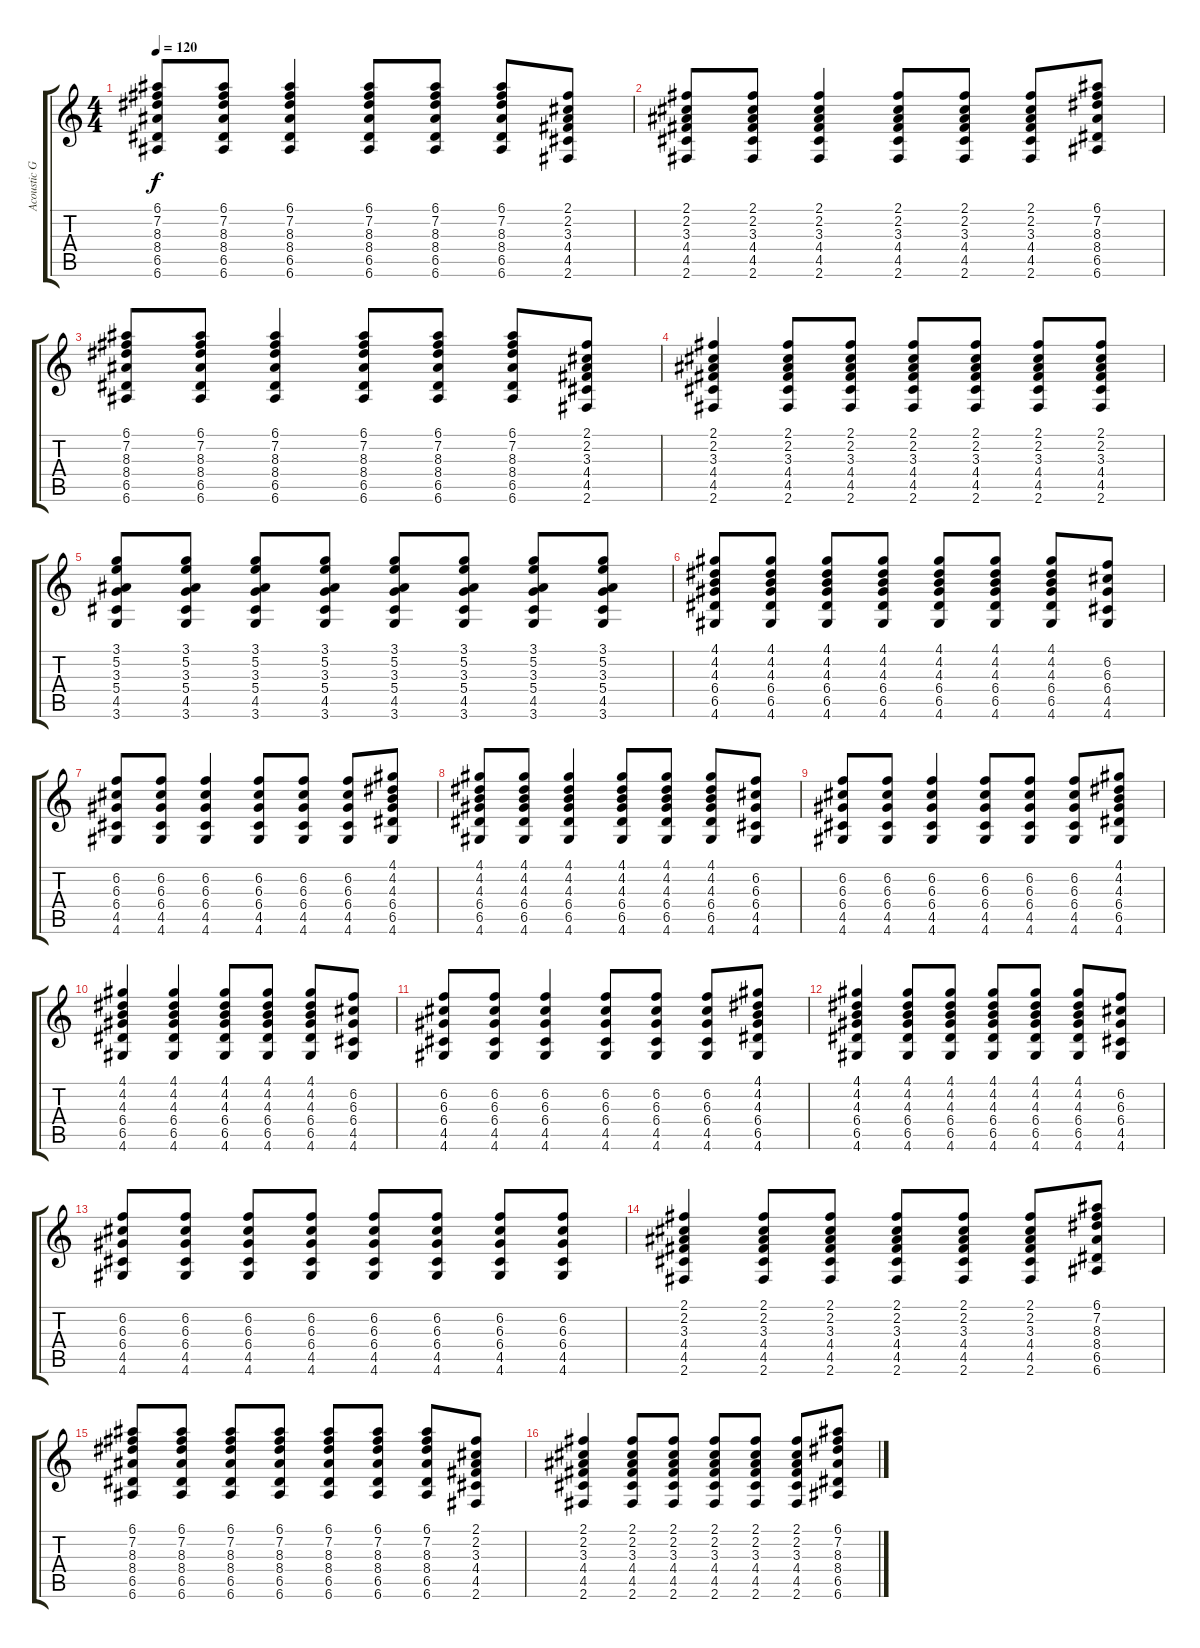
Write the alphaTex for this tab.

\track ("Acoustic Guitar 12-String" "Acoustic G") {instrument acousticguitarsteel}
\staff {score tabs}
\tuning (E4 B3 G3 D3 A2 E2) {hide}
\ts (4 4)
\tempo 120
\clef g2
\ks c
(6.1 7.2 8.3 8.4 6.5 6.6).8{dy f} (6.1 7.2 8.3 8.4 6.5 6.6).8 (6.1 7.2 8.3 8.4 6.5 6.6).4 (6.1 7.2 8.3 8.4 6.5 6.6).8 (6.1 7.2 8.3 8.4 6.5 6.6).8 (6.1 7.2 8.3 8.4 6.5 6.6).8 (2.1 2.2 3.3 4.4 4.5 2.6).8 |
(2.1 2.2 3.3 4.4 4.5 2.6).8 (2.1 2.2 3.3 4.4 4.5 2.6).8 (2.1 2.2 3.3 4.4 4.5 2.6).4 (2.1 2.2 3.3 4.4 4.5 2.6).8 (2.1 2.2 3.3 4.4 4.5 2.6).8 (2.1 2.2 3.3 4.4 4.5 2.6).8 (6.1 7.2 8.3 8.4 6.5 6.6).8 |
(6.1 7.2 8.3 8.4 6.5 6.6).8 (6.1 7.2 8.3 8.4 6.5 6.6).8 (6.1 7.2 8.3 8.4 6.5 6.6).4 (6.1 7.2 8.3 8.4 6.5 6.6).8 (6.1 7.2 8.3 8.4 6.5 6.6).8 (6.1 7.2 8.3 8.4 6.5 6.6).8 (2.1 2.2 3.3 4.4 4.5 2.6).8 |
(2.1 2.2 3.3 4.4 4.5 2.6).4 (2.1 2.2 3.3 4.4 4.5 2.6).8 (2.1 2.2 3.3 4.4 4.5 2.6).8 (2.1 2.2 3.3 4.4 4.5 2.6).8 (2.1 2.2 3.3 4.4 4.5 2.6).8 (2.1 2.2 3.3 4.4 4.5 2.6).8 (2.1 2.2 3.3 4.4 4.5 2.6).8 |
(3.1 5.2 3.3 5.4 4.5 3.6).8 (3.1 5.2 3.3 5.4 4.5 3.6).8 (3.1 5.2 3.3 5.4 4.5 3.6).8 (3.1 5.2 3.3 5.4 4.5 3.6).8 (3.1 5.2 3.3 5.4 4.5 3.6).8 (3.1 5.2 3.3 5.4 4.5 3.6).8 (3.1 5.2 3.3 5.4 4.5 3.6).8 (3.1 5.2 3.3 5.4 4.5 3.6).8 |
(4.1 4.2 4.3 6.4 6.5 4.6).8 (4.1 4.2 4.3 6.4 6.5 4.6).8 (4.1 4.2 4.3 6.4 6.5 4.6).8 (4.1 4.2 4.3 6.4 6.5 4.6).8 (4.1 4.2 4.3 6.4 6.5 4.6).8 (4.1 4.2 4.3 6.4 6.5 4.6).8 (4.1 4.2 4.3 6.4 6.5 4.6).8 (6.2 6.3 6.4 4.5 4.6).8 |
(6.2 6.3 6.4 4.5 4.6).8 (6.2 6.3 6.4 4.5 4.6).8 (6.2 6.3 6.4 4.5 4.6).4 (6.2 6.3 6.4 4.5 4.6).8 (6.2 6.3 6.4 4.5 4.6).8 (6.2 6.3 6.4 4.5 4.6).8 (4.1 4.2 4.3 6.4 6.5 4.6).8 |
(4.1 4.2 4.3 6.4 6.5 4.6).8 (4.1 4.2 4.3 6.4 6.5 4.6).8 (4.1 4.2 4.3 6.4 6.5 4.6).4 (4.1 4.2 4.3 6.4 6.5 4.6).8 (4.1 4.2 4.3 6.4 6.5 4.6).8 (4.1 4.2 4.3 6.4 6.5 4.6).8 (6.2 6.3 6.4 4.5 4.6).8 |
(6.2 6.3 6.4 4.5 4.6).8 (6.2 6.3 6.4 4.5 4.6).8 (6.2 6.3 6.4 4.5 4.6).4 (6.2 6.3 6.4 4.5 4.6).8 (6.2 6.3 6.4 4.5 4.6).8 (6.2 6.3 6.4 4.5 4.6).8 (4.1 4.2 4.3 6.4 6.5 4.6).8 |
(4.1 4.2 4.3 6.4 6.5 4.6).4 (4.1 4.2 4.3 6.4 6.5 4.6).4 (4.1 4.2 4.3 6.4 6.5 4.6).8 (4.1 4.2 4.3 6.4 6.5 4.6).8 (4.1 4.2 4.3 6.4 6.5 4.6).8 (6.2 6.3 6.4 4.5 4.6).8 |
(6.2 6.3 6.4 4.5 4.6).8 (6.2 6.3 6.4 4.5 4.6).8 (6.2 6.3 6.4 4.5 4.6).4 (6.2 6.3 6.4 4.5 4.6).8 (6.2 6.3 6.4 4.5 4.6).8 (6.2 6.3 6.4 4.5 4.6).8 (4.1 4.2 4.3 6.4 6.5 4.6).8 |
(4.1 4.2 4.3 6.4 6.5 4.6).4 (4.1 4.2 4.3 6.4 6.5 4.6).8 (4.1 4.2 4.3 6.4 6.5 4.6).8 (4.1 4.2 4.3 6.4 6.5 4.6).8 (4.1 4.2 4.3 6.4 6.5 4.6).8 (4.1 4.2 4.3 6.4 6.5 4.6).8 (6.2 6.3 6.4 4.5 4.6).8 |
(6.2 6.3 6.4 4.5 4.6).8 (6.2 6.3 6.4 4.5 4.6).8 (6.2 6.3 6.4 4.5 4.6).8 (6.2 6.3 6.4 4.5 4.6).8 (6.2 6.3 6.4 4.5 4.6).8 (6.2 6.3 6.4 4.5 4.6).8 (6.2 6.3 6.4 4.5 4.6).8 (6.2 6.3 6.4 4.5 4.6).8 |
(2.1 2.2 3.3 4.4 4.5 2.6).4 (2.1 2.2 3.3 4.4 4.5 2.6).8 (2.1 2.2 3.3 4.4 4.5 2.6).8 (2.1 2.2 3.3 4.4 4.5 2.6).8 (2.1 2.2 3.3 4.4 4.5 2.6).8 (2.1 2.2 3.3 4.4 4.5 2.6).8 (6.1 7.2 8.3 8.4 6.5 6.6).8 |
(6.1 7.2 8.3 8.4 6.5 6.6).8 (6.1 7.2 8.3 8.4 6.5 6.6).8 (6.1 7.2 8.3 8.4 6.5 6.6).8 (6.1 7.2 8.3 8.4 6.5 6.6).8 (6.1 7.2 8.3 8.4 6.5 6.6).8 (6.1 7.2 8.3 8.4 6.5 6.6).8 (6.1 7.2 8.3 8.4 6.5 6.6).8 (2.1 2.2 3.3 4.4 4.5 2.6).8 |
(2.1 2.2 3.3 4.4 4.5 2.6).4 (2.1 2.2 3.3 4.4 4.5 2.6).8 (2.1 2.2 3.3 4.4 4.5 2.6).8 (2.1 2.2 3.3 4.4 4.5 2.6).8 (2.1 2.2 3.3 4.4 4.5 2.6).8 (2.1 2.2 3.3 4.4 4.5 2.6).8 (6.1 7.2 8.3 8.4 6.5 6.6).8
